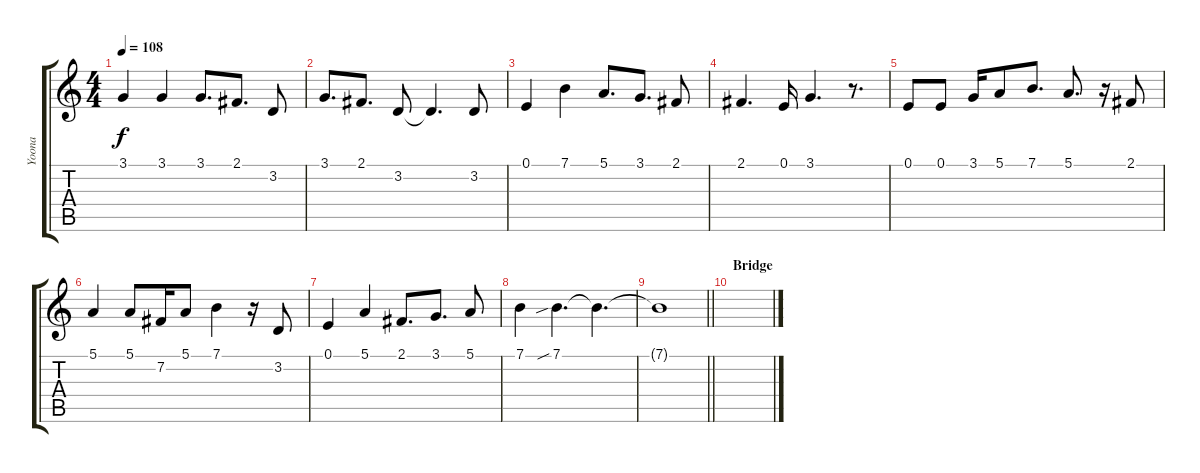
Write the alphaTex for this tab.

\track ("Yoona" "Yoona") {instrument altosax}
\staff {score tabs}
\tuning (E4 B3 G3 D3 A2 E2) {hide}
\ts (4 4)
\tempo 108
\clef g2
\ks c
3.1.4{dy f} 3.1.4 3.1.8{d} 2.1.8{d} 3.2.8 |
3.1.8{d} 2.1.8{d} 3.2.8 3.2{t}.4{d} 3.2.8 |
0.1.4 7.1.4 5.1.8{d} 3.1.8{d} 2.1.8 |
2.1.4{d} 0.1.16 3.1.4{d} r.8{d} |
0.1.8 0.1.8 3.1.16 5.1.8 7.1.8{d} 5.1.8{d} r.16 2.1.8 |
5.1.4 5.1.8 7.2.16 5.1.8 7.1.4 r.16 3.2.8 |
0.1.4 5.1.4 2.1.8{d} 3.1.8{d} 5.1.8 |
7.1.4 7.1{sib}.4{d} 7.1{t}.4{d} |
\barLineRight lightlight
7.1{t}.1 |
\section ("" "Bridge")
